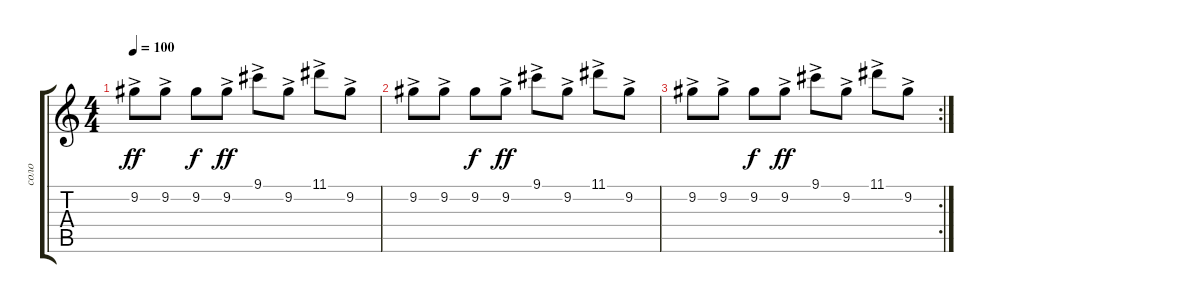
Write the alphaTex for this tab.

\track ("соло" "соло") {instrument acousticguitarsteel}
\staff {score tabs}
\tuning (E4 B3 G3 D3 A2 E2) {hide}
\ts (4 4)
\tempo 100
\clef g2
\ks c
9.2{ac}.8{dy ff} 9.2{ac}.8 9.2.8{dy f} 9.2{ac}.8{dy ff} 9.1{ac}.8 9.2{ac}.8 11.1{ac}.8 9.2{ac}.8 |
9.2{ac}.8 9.2{ac}.8 9.2.8{dy f} 9.2{ac}.8{dy ff} 9.1{ac}.8 9.2{ac}.8 11.1{ac}.8 9.2{ac}.8 |
\rc 2
9.2{ac}.8 9.2{ac}.8 9.2.8{dy f} 9.2{ac}.8{dy ff} 9.1{ac}.8 9.2{ac}.8 11.1{ac}.8 9.2{ac}.8
